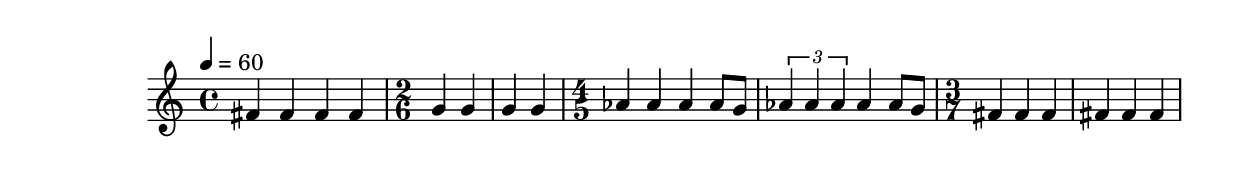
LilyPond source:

%% http://lsr.dsi.unimi.it/LSR/Item?id=552

metrmods = \relative c' {
  \time 4/4
  \tempo 4 = 60
  fis4 fis fis fis
  \time 2/6
  g4*2/3 g |
  g4*2/3 g |
  \time 4/5
  as4*4/5 as as as8*4/5 g |
  \tuplet 3/2 { as4*4/5 as as } as4*4/5 as8*4/5 g |
  \time 3/7
  fis4*4/7 fis fis |
  fis4*4/7 fis fis |
}

\score {
  \metrmods
  % uncomment to check MIDI output.
  % \midi { }
  \layout { }
}
